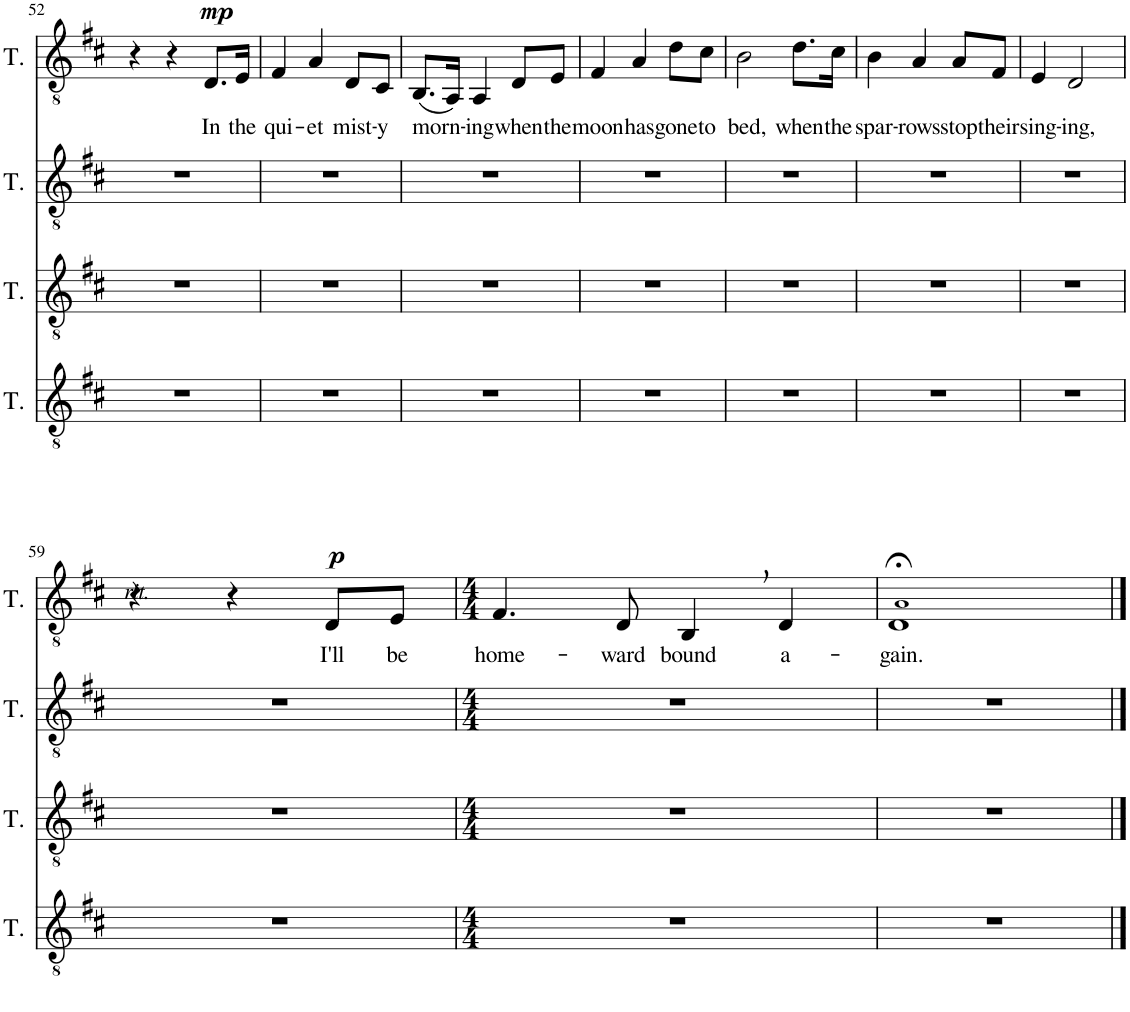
**kern	**kern	**kern	**kern	**text	**dynam
*part4	*part3	*part2	*part1	*part1	*part1
*staff4	*staff3	*staff2	*staff1	*staff1	*staff1
*I"Tenor	*I"Tenor	*I"Tenor	*I"Tenor	*	*
*I'T.	*I'T.	*I'T.	*I'T.	*	*
!!LO:PB:g=z
*clefGv2	*clefGv2	*clefGv2	*clefGv2	*	*
*k[f#c#]	*k[f#c#]	*k[f#c#]	*k[f#c#]	*	*
*M3/4	*M3/4	*M3/4	*M3/4	*	*
=52	=52	=52	=52	=52	=52
2.r	2.r	2.r	4r	.	.
.	.	.	4r	.	.
!	!	!	!	!LO:LY:b	!LO:DY:a
.	.	.	8.D/L	In	mp
!	!	!	!	!LO:LY:b	!
.	.	.	16E/Jk	the	.
=53	=53	=53	=53	=53	=53
!	!	!	!	!LO:LY:b	!
2.r	2.r	2.r	4F#/	qui-	.
!	!	!	!	!LO:LY:b	!
.	.	.	4A/	-et	.
!	!	!	!	!LO:LY:b	!
.	.	.	8D/L	mist-	.
!	!	!	!	!LO:LY:b	!
.	.	.	8C#/J	-y	.
=54	=54	=54	=54	=54	=54
!	!	!	!	!LO:LY:b	!
2.r	2.r	2.r	(8.BB/L	morn-	.
.	.	.	16AA/Jk)	.	.
!	!	!	!	!LO:LY:b	!
.	.	.	4AA/	-ing	.
!	!	!	!	!LO:LY:b	!
.	.	.	8D/L	when	.
!	!	!	!	!LO:LY:b	!
.	.	.	8E/J	the	.
=55	=55	=55	=55	=55	=55
!	!	!	!	!LO:LY:b	!
2.r	2.r	2.r	4F#/	moon	.
!	!	!	!	!LO:LY:b	!
.	.	.	4A/	has	.
!	!	!	!	!LO:LY:b	!
.	.	.	8d\L	gone	.
!	!	!	!	!LO:LY:b	!
.	.	.	8c#\J	to	.
=56	=56	=56	=56	=56	=56
!	!	!	!	!LO:LY:b	!
2.r	2.r	2.r	2B\	bed,	.
!	!	!	!	!LO:LY:b	!
.	.	.	8.d\L	when	.
!	!	!	!	!LO:LY:b	!
.	.	.	16c#\Jk	the	.
=57	=57	=57	=57	=57	=57
!	!	!	!	!LO:LY:b	!
2.r	2.r	2.r	4B\	spar-	.
!	!	!	!	!LO:LY:b	!
.	.	.	4A/	-rows	.
!	!	!	!	!LO:LY:b	!
.	.	.	8A/L	stop	.
!	!	!	!	!LO:LY:b	!
.	.	.	8F#/J	their	.
=58	=58	=58	=58	=58	=58
!	!	!	!	!LO:LY:b	!
2.r	2.r	2.r	4E/	sing-	.
!	!	!	!	!LO:LY:b	!
.	.	.	2D/	-ing,	.
!!LO:LB:g=z
=59	=59	=59	=59	=59	=59
!	!	!	!LO:TX:b:i:t=rit.	!	!
2.r	2.r	2.r	4r	.	.
.	.	.	4r	.	.
!	!	!	!	!LO:LY:b	!LO:DY:a
.	.	.	8D/L	I'll	p
!	!	!	!	!LO:LY:b	!
.	.	.	8E/J	be	.
=60	=60	=60	=60	=60	=60
*M4/4	*M4/4	*M4/4	*M4/4	*	*
!	!	!	!	!LO:LY:b	!
1r	1r	1r	4.F#/	home-	.
!	!	!	!	!LO:LY:b	!
.	.	.	8D/	-ward	.
!	!	!	!	!LO:LY:b	!
.	.	.	4BB,/	bound	.
!	!	!	!	!LO:LY:b	!
.	.	.	4D/	a-	.
=61	=61	=61	=61	=61	=61
!	!	!	!	!LO:LY:b	!
1r	1r	1r	1D;< 1A!;<	-gain.	.
==	==	==	==	==	==
*-	*-	*-	*-	*-	*-
